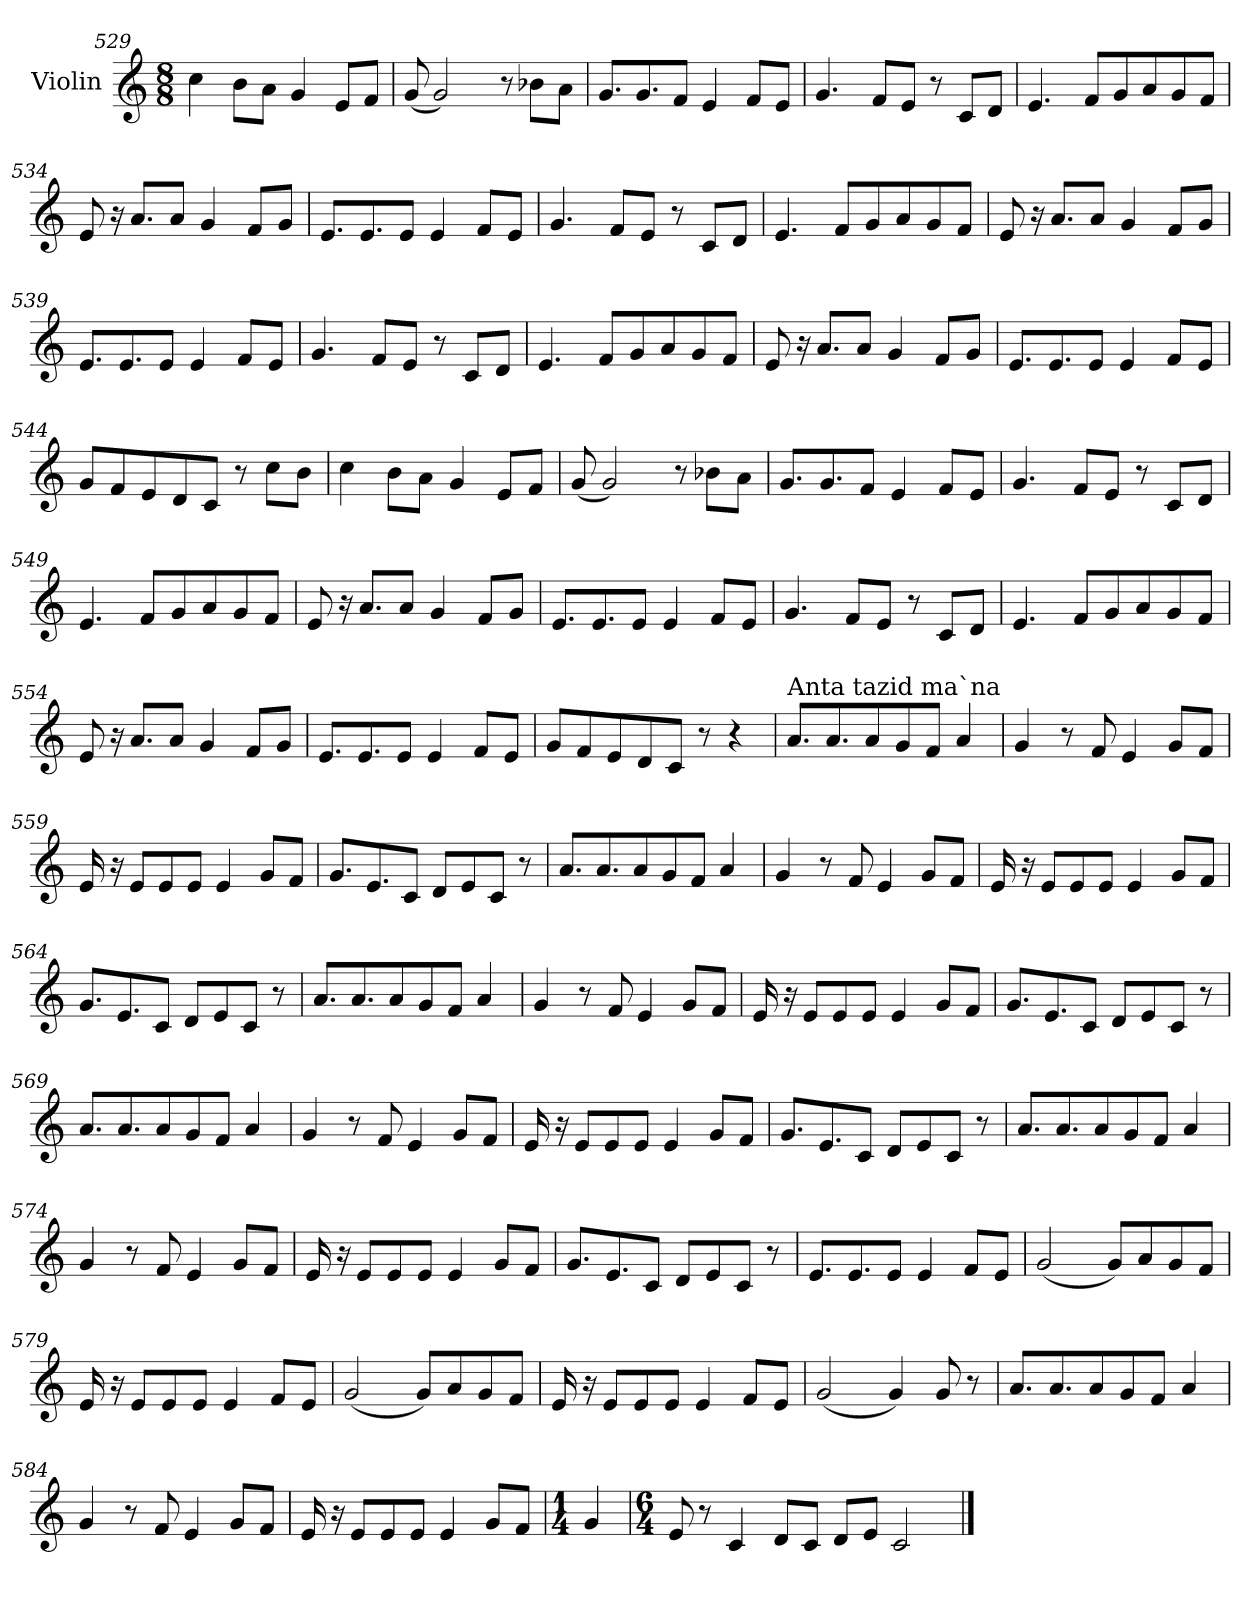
**kern
*part1
*staff1
*I"Violin
*clefG2
*k[]
*M8/8
=529
4cc\
8b\L
8a\J
4g/
8e/L
8f/J
=530
(<8g/
2g/)
8r
8b-X\L
8a\J
=531
8.g/L
8.g/
8f/J
4e/
8f/L
8e/J
!!LO:LB:g=z
=532
4.g/
8f/L
8e/J
8r
8c/L
8d/J
=533
4.e/
8f/L
8g/
8a/
8g/
8f/J
=534
8e/
16r
8.a/L
8a/J
4g/
8f/L
8g/J
=535
8.e/L
8.e/
8e/J
4e/
8f/L
8e/J
!!LO:LB:g=z
=536
4.g/
8f/L
8e/J
8r
8c/L
8d/J
=537
4.e/
8f/L
8g/
8a/
8g/
8f/J
=538
8e/
16r
8.a/L
8a/J
4g/
8f/L
8g/J
=539
8.e/L
8.e/
8e/J
4e/
8f/L
8e/J
!!LO:LB:g=z
=540
4.g/
8f/L
8e/J
8r
8c/L
8d/J
=541
4.e/
8f/L
8g/
8a/
8g/
8f/J
=542
8e/
16r
8.a/L
8a/J
4g/
8f/L
8g/J
=543
8.e/L
8.e/
8e/J
4e/
8f/L
8e/J
!!LO:LB:g=z
=544
8g/L
8f/
8e/
8d/
8c/J
8r
8cc\L
8b\J
=545
4cc\
8b\L
8a\J
4g/
8e/L
8f/J
=546
(<8g/
2g/)
8r
8b-X\L
8a\J
=547
8.g/L
8.g/
8f/J
4e/
8f/L
8e/J
!!LO:LB:g=z
=548
4.g/
8f/L
8e/J
8r
8c/L
8d/J
=549
4.e/
8f/L
8g/
8a/
8g/
8f/J
=550
8e/
16r
8.a/L
8a/J
4g/
8f/L
8g/J
=551
8.e/L
8.e/
8e/J
4e/
8f/L
8e/J
!!LO:PB:g=z
=552
4.g/
8f/L
8e/J
8r
8c/L
8d/J
=553
4.e/
8f/L
8g/
8a/
8g/
8f/J
=554
8e/
16r
8.a/L
8a/J
4g/
8f/L
8g/J
=555
8.e/L
8.e/
8e/J
4e/
8f/L
8e/J
!!LO:LB:g=z
=556
8g/L
8f/
8e/
8d/
8c/J
8r
4r
=557
*MM120
!LO:TX:a:t=Anta tazid ma`na
8.a/L
8.a/
8a/
8g/
8f/J
4a/
=558
4g/
8r
8f/
4e/
8g/L
8f/J
=559
16e/
16r
8e/L
8e/
8e/J
4e/
8g/L
8f/J
!!LO:LB:g=z
=560
8.g/L
8.e/
8c/J
8d/L
8e/
8c/J
8r
=561
8.a/L
8.a/
8a/
8g/
8f/J
4a/
=562
4g/
8r
8f/
4e/
8g/L
8f/J
=563
16e/
16r
8e/L
8e/
8e/J
4e/
8g/L
8f/J
!!LO:LB:g=z
=564
8.g/L
8.e/
8c/J
8d/L
8e/
8c/J
8r
=565
8.a/L
8.a/
8a/
8g/
8f/J
4a/
=566
4g/
8r
8f/
4e/
8g/L
8f/J
=567
16e/
16r
8e/L
8e/
8e/J
4e/
8g/L
8f/J
!!LO:LB:g=z
=568
8.g/L
8.e/
8c/J
8d/L
8e/
8c/J
8r
=569
8.a/L
8.a/
8a/
8g/
8f/J
4a/
=570
4g/
8r
8f/
4e/
8g/L
8f/J
=571
16e/
16r
8e/L
8e/
8e/J
4e/
8g/L
8f/J
!!LO:LB:g=z
=572
8.g/L
8.e/
8c/J
8d/L
8e/
8c/J
8r
=573
8.a/L
8.a/
8a/
8g/
8f/J
4a/
=574
4g/
8r
8f/
4e/
8g/L
8f/J
=575
16e/
16r
8e/L
8e/
8e/J
4e/
8g/L
8f/J
!!LO:LB:g=z
=576
8.g/L
8.e/
8c/J
8d/L
8e/
8c/J
8r
=577
8.e/L
8.e/
8e/J
4e/
8f/L
8e/J
=578
(<2g/
8g/L)
8a/
8g/
8f/J
=579
16e/
16r
8e/L
8e/
8e/J
4e/
8f/L
8e/J
!!LO:LB:g=z
=580
(<2g/
8g/L)
8a/
8g/
8f/J
=581
16e/
16r
8e/L
8e/
8e/J
4e/
8f/L
8e/J
=582
(<2g/
4g/)
8g/
8r
=583
8.a/L
8.a/
8a/
8g/
8f/J
4a/
=584
4g/
8r
8f/
4e/
8g/L
8f/J
!!LO:PB:g=z
=585
16e/
16r
8e/L
8e/
8e/J
4e/
8g/L
8f/J
=586
*M1/4
4g/
=587
*M6/4
8e/
8r
4c/
8d/L
8c/J
8d/L
8e/J
2c/
==
*-
